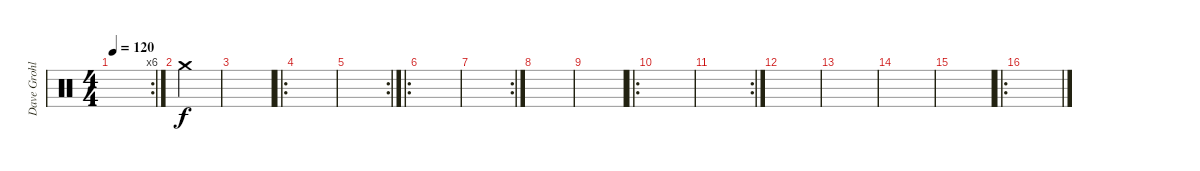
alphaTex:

\track ("Dave Grohl" "Dave Grohl") {instrument percussion}
\staff {score}
\articulation defaults
\rc 6
\ts (4 4)
\tempo 120
\clef neutral
\ks c
|
"Crash medium (hit)".4 |
|
\ro
|
\rc 2
|
\ro
|
\rc 2
|
|
|
\ro
|
\rc 2
|
|
|
|
|
\ro
